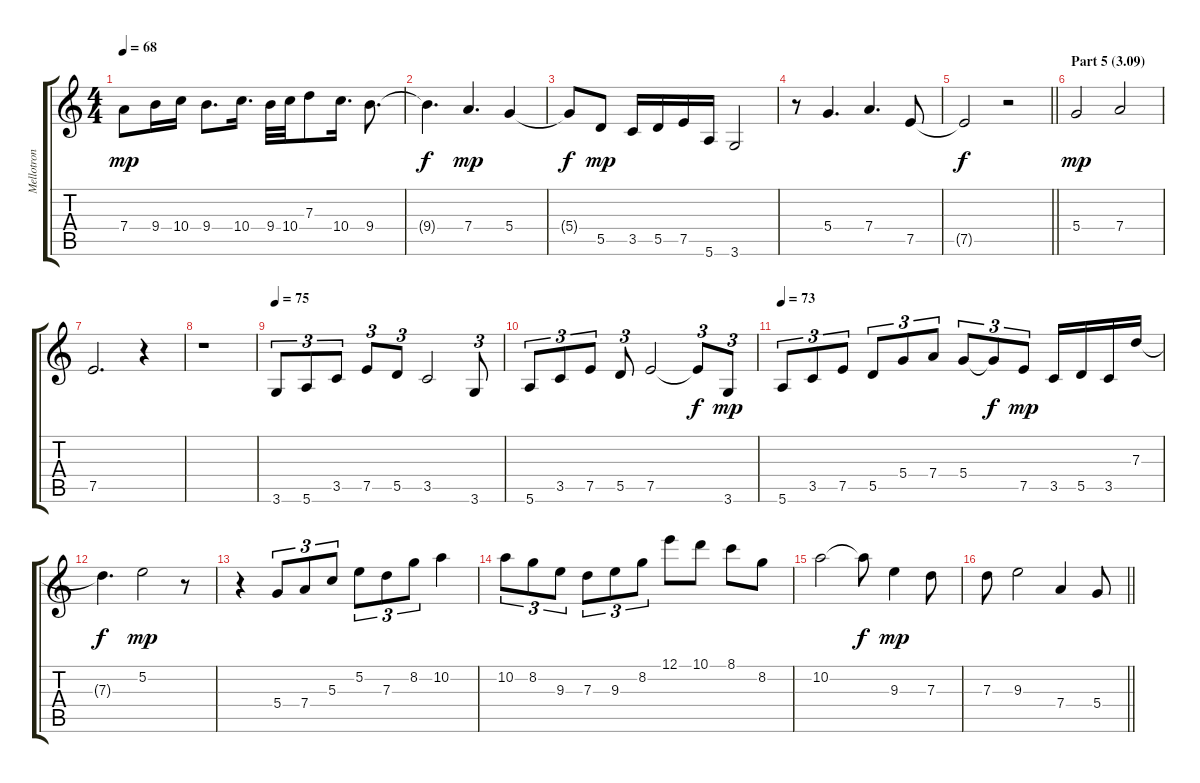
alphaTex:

\track ("Mellotron (Fripp)" "Mellotron ") {instrument flute}
\staff {score tabs}
\tuning (E5 B4 G4 D4 A3 E3) {hide}
\ts (4 4)
\tempo 68
\clef g2
\ks c
7.4.8{dy mp} 9.4.16 10.4.16 9.4.8{d} 10.4.16{d} 9.4.32 10.4.32 7.3.8 10.4.16{d} 9.4.8{d} |
9.4{t}.4{d dy f} 7.4.4{d dy mp} 5.4.4 |
5.4{t}.8{dy f} 5.5.8{dy mp} 3.5.16 5.5.16 7.5.16 5.6.16 3.6.2 |
r.8 5.4.4{d} 7.4.4{d} 7.5.8 |
\barLineRight lightlight
7.5{t}.2{dy f} r.2 |
\section ("" "Part 5 (3.09)")
5.4.2{dy mp} 7.4.2 |
7.5.2{d} r.4 |
r.1 |
\tempo 75
3.6.8{tu (3 2)} 5.6.8{tu (3 2)} 3.5.8{tu (3 2)} 7.5.8{tu (3 2)} 5.5.8{tu (3 2)} 3.5.2 3.6.8{tu (3 2)} |
5.6.8{tu (3 2)} 3.5.8{tu (3 2)} 7.5.8{tu (3 2)} 5.5.8{tu (3 2)} 7.5.2 7.5{t}.8{tu (3 2) dy f} 3.6.8{tu (3 2) dy mp} |
\tempo 73
5.6.8{tu (3 2)} 3.5.8{tu (3 2)} 7.5.8{tu (3 2)} 5.5.8{tu (3 2)} 5.4.8{tu (3 2)} 7.4.8{tu (3 2)} 5.4.8{tu (3 2)} 5.4{t}.8{tu (3 2) dy f} 7.5.8{tu (3 2) dy mp} 3.5.16 5.5.16 3.5.16 7.3.16 |
7.3{t}.4{d dy f} 5.2.2{dy mp} r.8 |
r.4 5.4.8{tu (3 2)} 7.4.8{tu (3 2)} 5.3.8{tu (3 2)} 5.2.8{tu (3 2)} 7.3.8{tu (3 2)} 8.2.8{tu (3 2)} 10.2.4 |
10.2.8{tu (3 2)} 8.2.8{tu (3 2)} 9.3.8{tu (3 2)} 7.3.8{tu (3 2)} 9.3.8{tu (3 2)} 8.2.8{tu (3 2)} 12.1.8 10.1.8 8.1.8 8.2.8 |
10.2.2 10.2{t}.8{dy f} 9.3.4{dy mp} 7.3.8 |
\barLineRight lightlight
7.3.8 9.3.2 7.4.4 5.4.8
